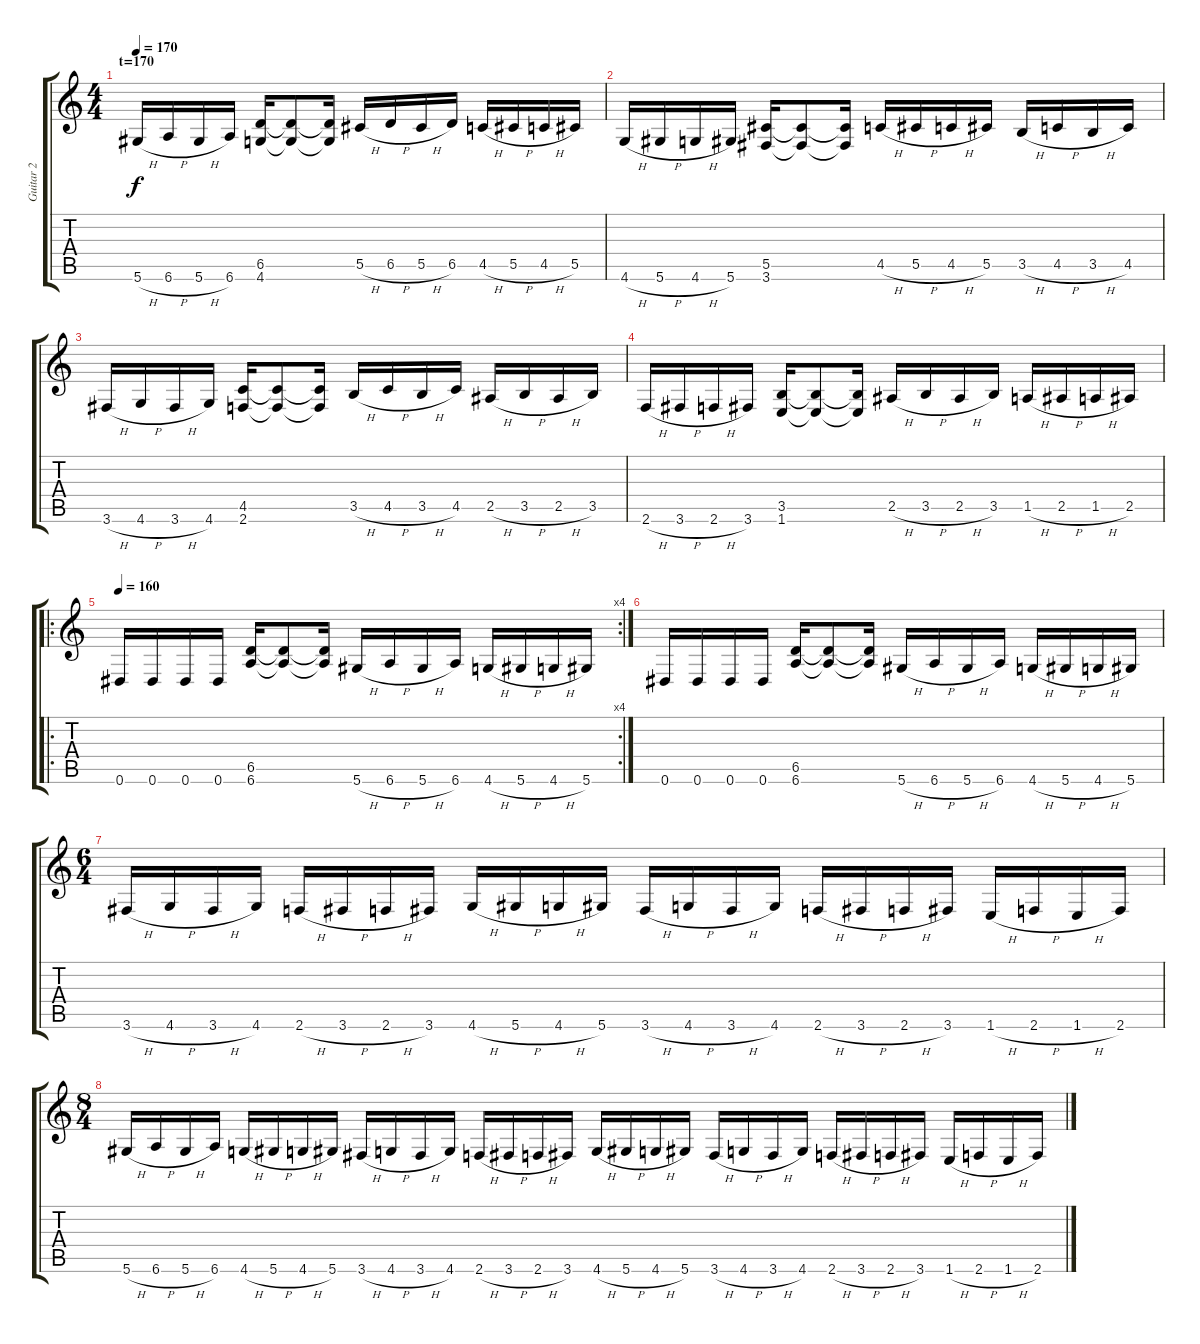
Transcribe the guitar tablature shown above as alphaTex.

\track ("Guitar 2" "Guitar 2") {instrument distortionguitar}
\staff {score tabs}
\tuning (Eb4 Bb3 Gb3 Db3 Ab2 Eb2) {hide}
\ts (4 4)
\section ("" "t=170")
\tempo 170
\clef g2
\ks c
5.6{h}.16{dy f} 6.6{h}.16 5.6{h}.16 6.6.16 (6.5 4.6).16 (6.5{t} 4.6{t}).8 (6.5{t} 4.6{t}).16 5.5{h}.16 6.5{h}.16 5.5{h}.16 6.5.16 4.5{h}.16 5.5{h}.16 4.5{h}.16 5.5.16 |
4.6{h}.16 5.6{h}.16 4.6{h}.16 5.6.16 (5.5 3.6).16 (5.5{t} 3.6{t}).8 (5.5{t} 3.6{t}).16 4.5{h}.16 5.5{h}.16 4.5{h}.16 5.5.16 3.5{h}.16 4.5{h}.16 3.5{h}.16 4.5.16 |
3.6{h}.16 4.6{h}.16 3.6{h}.16 4.6.16 (4.5 2.6).16 (4.5{t} 2.6{t}).8 (4.5{t} 2.6{t}).16 3.5{h}.16 4.5{h}.16 3.5{h}.16 4.5.16 2.5{h}.16 3.5{h}.16 2.5{h}.16 3.5.16 |
2.6{h}.16 3.6{h}.16 2.6{h}.16 3.6.16 (3.5 1.6).16 (3.5{t} 1.6{t}).8 (3.5{t} 1.6{t}).16 2.5{h}.16 3.5{h}.16 2.5{h}.16 3.5.16 1.5{h}.16 2.5{h}.16 1.5{h}.16 2.5.16 |
\ro
\rc 4
\tempo 160
0.6.16 0.6.16 0.6.16 0.6.16 (6.5 6.6).16 (6.5{t} 6.6{t}).8 (6.5{t} 6.6{t}).16 5.6{h}.16 6.6{h}.16 5.6{h}.16 6.6.16 4.6{h}.16 5.6{h}.16 4.6{h}.16 5.6.16 |
0.6.16 0.6.16 0.6.16 0.6.16 (6.5 6.6).16 (6.5{t} 6.6{t}).8 (6.5{t} 6.6{t}).16 5.6{h}.16 6.6{h}.16 5.6{h}.16 6.6.16 4.6{h}.16 5.6{h}.16 4.6{h}.16 5.6.16 |
\ts (6 4)
3.6{h}.16 4.6{h}.16 3.6{h}.16 4.6.16 2.6{h}.16 3.6{h}.16 2.6{h}.16 3.6.16 4.6{h}.16 5.6{h}.16 4.6{h}.16 5.6.16 3.6{h}.16 4.6{h}.16 3.6{h}.16 4.6.16 2.6{h}.16 3.6{h}.16 2.6{h}.16 3.6.16 1.6{h}.16 2.6{h}.16 1.6{h}.16 2.6.16 |
\ts (8 4)
5.6{h}.16 6.6{h}.16 5.6{h}.16 6.6.16 4.6{h}.16 5.6{h}.16 4.6{h}.16 5.6.16 3.6{h}.16 4.6{h}.16 3.6{h}.16 4.6.16 2.6{h}.16 3.6{h}.16 2.6{h}.16 3.6.16 4.6{h}.16 5.6{h}.16 4.6{h}.16 5.6.16 3.6{h}.16 4.6{h}.16 3.6{h}.16 4.6.16 2.6{h}.16 3.6{h}.16 2.6{h}.16 3.6.16 1.6{h}.16 2.6{h}.16 1.6{h}.16 2.6.16
